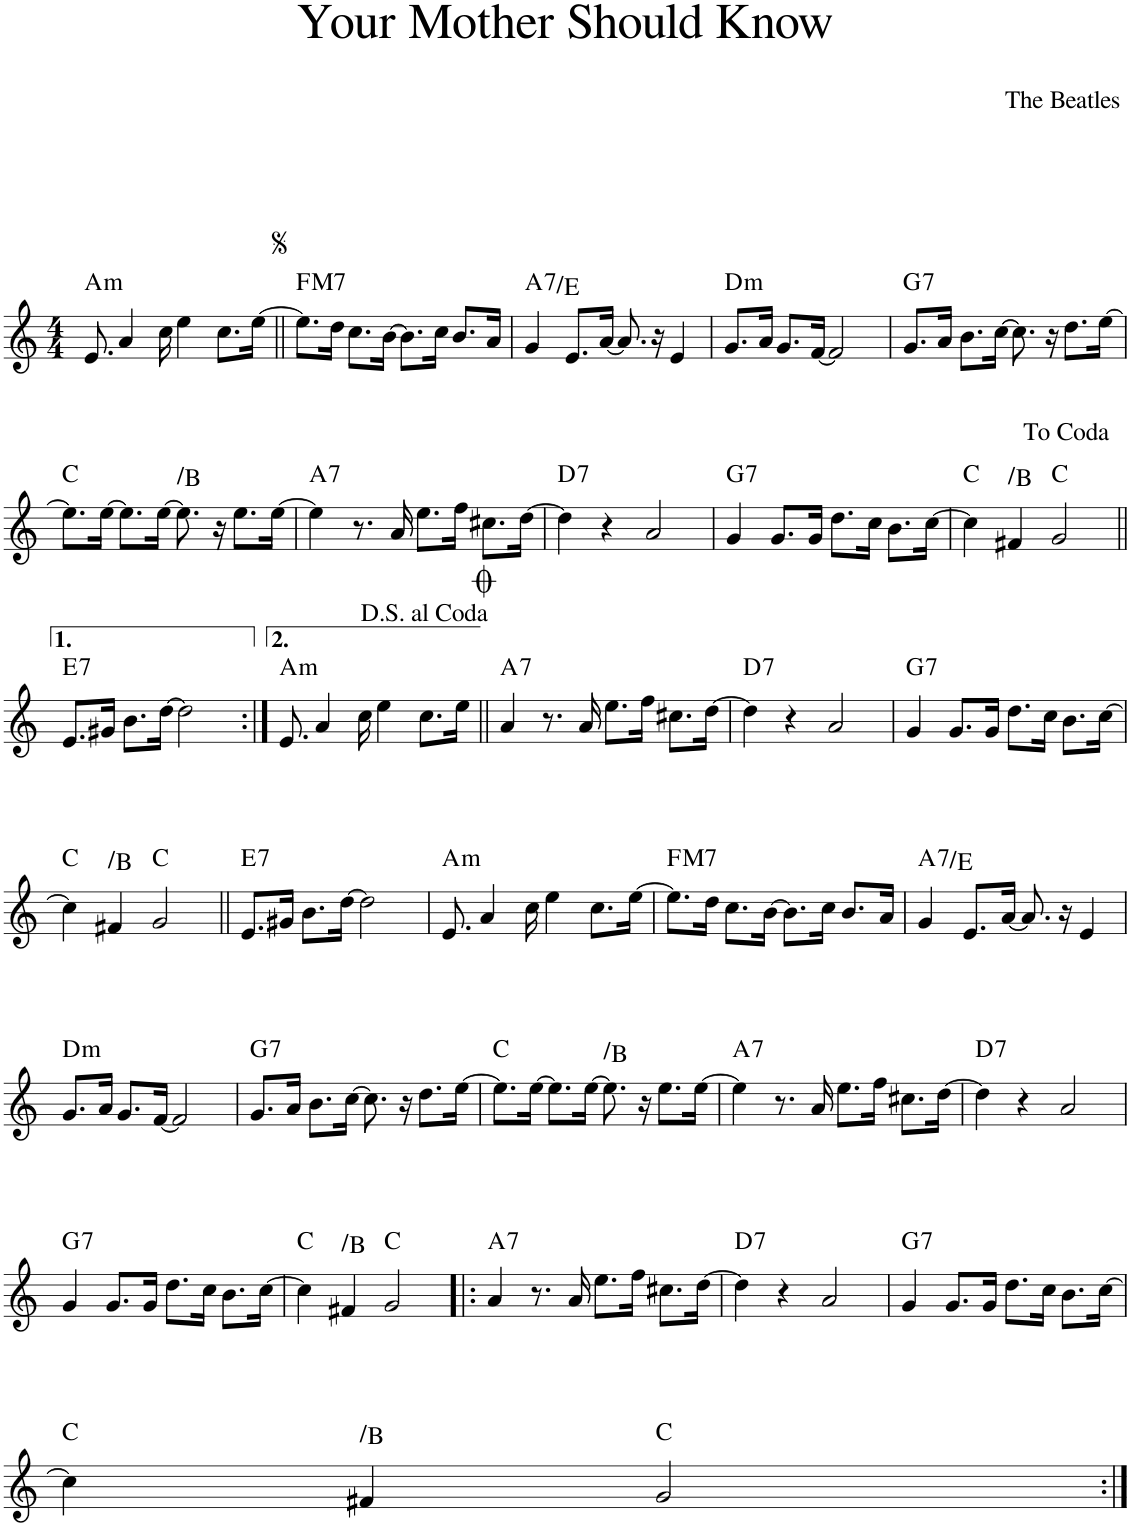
**kern	**harte
*part1	*part1
*staff1	*
*I"Piano	*
*I'Pno.	*
*clefG2	*
*k[]	*
*M4/4	*
=1	=1
!	!LO:H:kt=m
8.e/	A:min
4a/	.
16cc\	.
4ee\	.
8.cc\L	.
[16ee\Jk	.
=2||	=2||
!	!LO:H:kt=M7
8.ee\L]	F:maj7
16dd\Jk	.
8.cc\L	.
[16b\Jk	.
8.b\L]	.
16cc\Jk	.
8.b/L	.
16a/Jk	.
=3	=3
!	!LO:H:kt=7
4g/	A:7/5
8.e/L	.
[16a/Jk	.
8.a/]	.
16r	.
4e/	.
=4	=4
!	!LO:H:kt=m
8.g/L	D:min
16a/Jk	.
8.g/L	.
[16f/Jk	.
2f/]	.
=5	=5
!	!LO:H:kt=7
8.g/L	G:7
16a/Jk	.
8.b\L	.
[16cc\Jk	.
8.cc\]	.
16r	.
8.dd\L	.
[16ee\Jk	.
!!LO:LB:g=z
=6	=6
8.ee\L]	C:maj
[16ee\Jk	.
8.ee\L]	.
[16ee\Jk	.
!	!LO:H:kt=N.C.
8.ee\]	N
16r	.
8.ee\L	.
[16ee\Jk	.
=7	=7
!	!LO:H:kt=7
4ee\]	A:7
8.r	.
16a/	.
8.ee\L	.
16ff\Jk	.
8.cc#X\L	.
[16dd\Jk	.
=8	=8
!	!LO:H:kt=7
4dd\]	D:7
4r	.
2a/	.
=9	=9
!	!LO:H:kt=7
4g/	G:7
8.g/L	.
16g/Jk	.
8.dd\L	.
16cc\Jk	.
8.b\L	.
[16cc\Jk	.
=10	=10
4cc\]	C:maj
!	!LO:H:kt=N.C.
4f#X/	N
2g/	C:maj
!!LO:LB:g=z
=11||	=11||
!	!LO:H:kt=7
8.e/L	E:7
16g#X/Jk	.
8.b\L	.
[16dd\Jk	.
2dd\]	.
=12:|!	=12:|!
!	!LO:H:kt=m
8.e/	A:min
4a/	.
16cc\	.
4ee\	.
8.cc\L	.
16ee\Jk	.
=13||	=13||
!	!LO:H:kt=7
4a/	A:7
8.r	.
16a/	.
8.ee\L	.
16ff\Jk	.
8.cc#X\L	.
[16dd\Jk	.
=14	=14
!	!LO:H:kt=7
4dd\]	D:7
4r	.
2a/	.
=15	=15
!	!LO:H:kt=7
4g/	G:7
8.g/L	.
16g/Jk	.
8.dd\L	.
16cc\Jk	.
8.b\L	.
[16cc\Jk	.
!!LO:LB:g=z
=16	=16
4cc\]	C:maj
!	!LO:H:kt=N.C.
4f#X/	N
2g/	C:maj
=17||	=17||
!	!LO:H:kt=7
8.e/L	E:7
16g#X/Jk	.
8.b\L	.
[16dd\Jk	.
2dd\]	.
=18	=18
!	!LO:H:kt=m
8.e/	A:min
4a/	.
16cc\	.
4ee\	.
8.cc\L	.
[16ee\Jk	.
=19	=19
!	!LO:H:kt=M7
8.ee\L]	F:maj7
16dd\Jk	.
8.cc\L	.
[16b\Jk	.
8.b\L]	.
16cc\Jk	.
8.b/L	.
16a/Jk	.
=20	=20
!	!LO:H:kt=7
4g/	A:7/5
8.e/L	.
[16a/Jk	.
8.a/]	.
16r	.
4e/	.
!!LO:LB:g=z
=21	=21
!	!LO:H:kt=m
8.g/L	D:min
16a/Jk	.
8.g/L	.
[16f/Jk	.
2f/]	.
=22	=22
!	!LO:H:kt=7
8.g/L	G:7
16a/Jk	.
8.b\L	.
[16cc\Jk	.
8.cc\]	.
16r	.
8.dd\L	.
[16ee\Jk	.
=23	=23
8.ee\L]	C:maj
[16ee\Jk	.
8.ee\L]	.
[16ee\Jk	.
!	!LO:H:kt=N.C.
8.ee\]	N
16r	.
8.ee\L	.
[16ee\Jk	.
=24	=24
!	!LO:H:kt=7
4ee\]	A:7
8.r	.
16a/	.
8.ee\L	.
16ff\Jk	.
8.cc#X\L	.
[16dd\Jk	.
=25	=25
!	!LO:H:kt=7
4dd\]	D:7
4r	.
2a/	.
!!LO:LB:g=z
=26	=26
!	!LO:H:kt=7
4g/	G:7
8.g/L	.
16g/Jk	.
8.dd\L	.
16cc\Jk	.
8.b\L	.
[16cc\Jk	.
=27	=27
4cc\]	C:maj
!	!LO:H:kt=N.C.
4f#X/	N
2g/	C:maj
=28!|:	=28!|:
!	!LO:H:kt=7
4a/	A:7
8.r	.
16a/	.
8.ee\L	.
16ff\Jk	.
8.cc#X\L	.
[16dd\Jk	.
=29	=29
!	!LO:H:kt=7
4dd\]	D:7
4r	.
2a/	.
=30	=30
!	!LO:H:kt=7
4g/	G:7
8.g/L	.
16g/Jk	.
8.dd\L	.
16cc\Jk	.
8.b\L	.
[16cc\Jk	.
!!LO:LB:g=z
=31	=31
4cc\]	C:maj
!	!LO:H:kt=N.C.
4f#X/	N
2g/	C:maj
=:|!	=:|!
*-	*-
